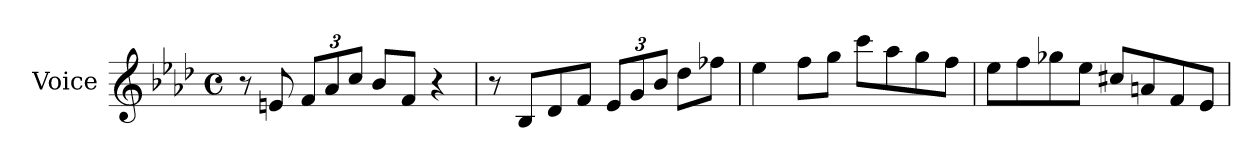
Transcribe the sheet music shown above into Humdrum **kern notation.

**kern
*part1
*staff1
*I"Voice
*I'Voice
*clefG2
*k[b-e-a-d-]
*M4/4
*met(c)
=1
8r
8en/
12f/L
12a-/
12cc/J
8b-/L
8f/J
4r
=2
8r
8B-/L
8d-/
8f/J
12e-/L
12g/
12b-/J
8dd-\L
8ff-X\J
=3
4ee-\
8ff\L
8gg\J
8ccc\L
8aa-\
8gg\
8ff\J
=4
8ee-\L
8ff\
8gg-X\
8ee-\J
8cc#X/L
8an/
8f/
8e-/J
=
*-
